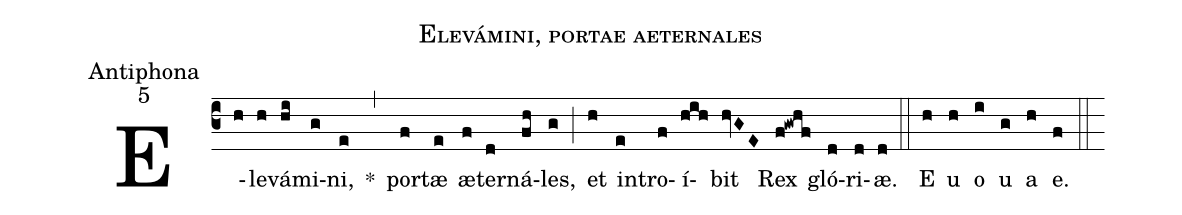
name:Elevámini, portae aeternales;
office-part:Antiphona;
mode:5;
%%
(c3)E(h)le(h)vá(hi)mi(g)ni,(e) *(,) por(f)tæ(e) æ(f)ter(d)ná(fh)les,(g) (;) et(h) in(e)tro(f)í(hih)bit(hvGE) Rex(f!gwhf) gló(d)ri(d)æ.(d) (::) E(h) u(h) o(i) u(g) a(h) e.(f) (::)
